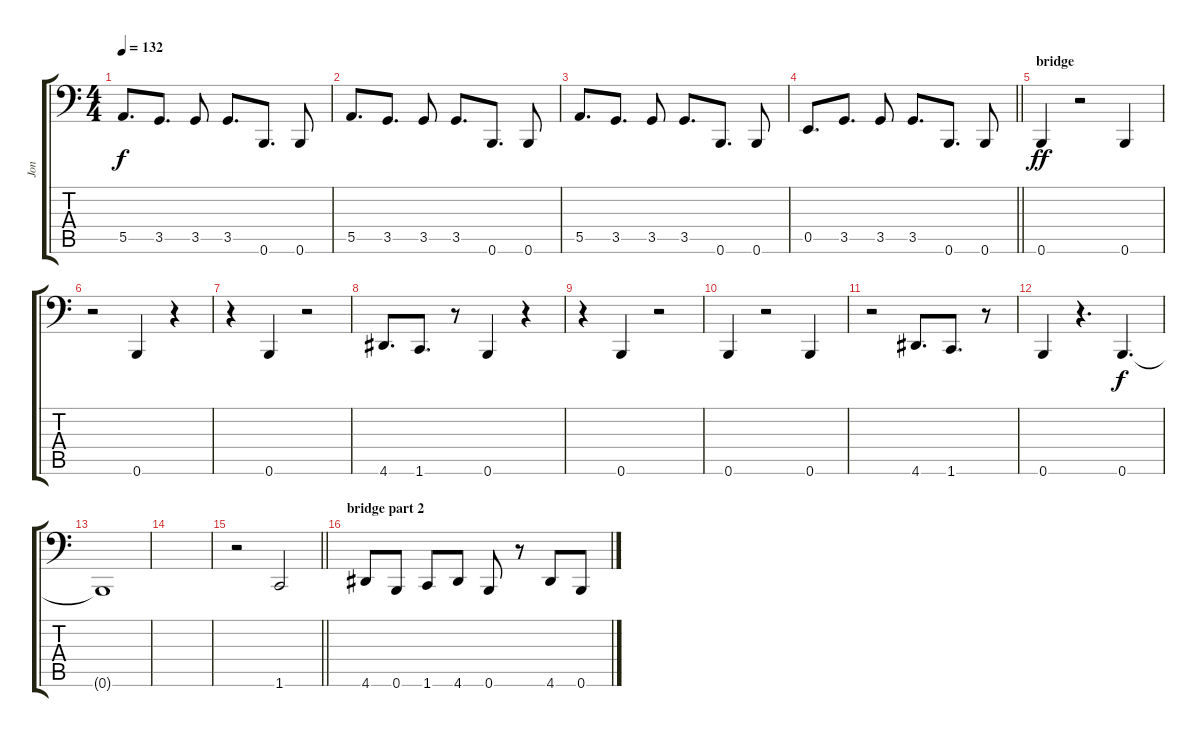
\track ("Jon" "Jon") {instrument electricbassfinger}
\staff {score tabs}
\tuning (C3 G2 D2 A1 E1 B0) {hide}
\ts (4 4)
\tempo 132
\clef f4
\ks c
5.5.8{d dy f} 3.5.8{d} 3.5.8 3.5.8{d} 0.6.8{d} 0.6.8 |
5.5.8{d} 3.5.8{d} 3.5.8 3.5.8{d} 0.6.8{d} 0.6.8 |
5.5.8{d} 3.5.8{d} 3.5.8 3.5.8{d} 0.6.8{d} 0.6.8 |
\barLineRight lightlight
0.5.8{d} 3.5.8{d} 3.5.8 3.5.8{d} 0.6.8{d} 0.6.8 |
\section ("" "bridge")
0.6.4{dy ff} r.2 0.6.4 |
r.2 0.6.4 r.4 |
r.4 0.6.4 r.2 |
4.6.8{d} 1.6.8{d} r.8 0.6.4 r.4 |
r.4 0.6.4 r.2 |
0.6.4 r.2 0.6.4 |
r.2 4.6.8{d} 1.6.8{d} r.8 |
0.6.4 r.4{d} 0.6.4{d dy f} |
0.6{t}.1 |
|
\barLineRight lightlight
r.2 1.6.2 |
\section ("" "bridge part 2")
4.6.8 0.6.8 1.6.8 4.6.8 0.6.8 r.8 4.6.8 0.6.8
